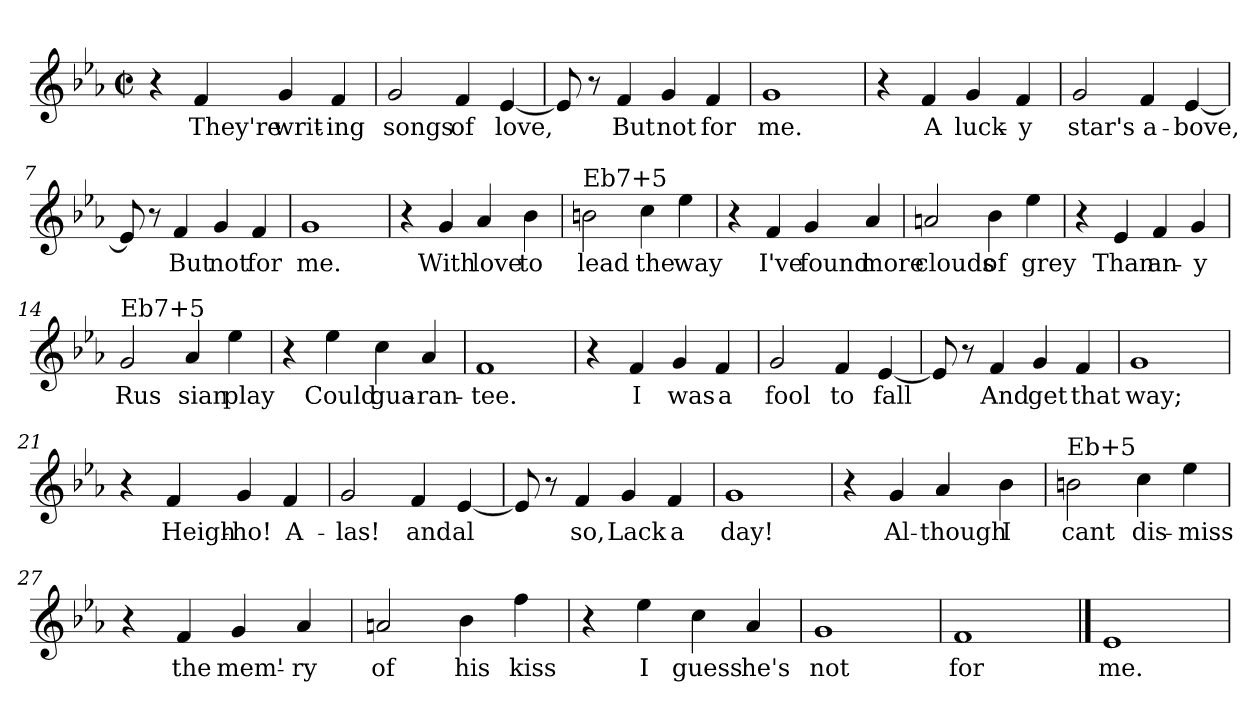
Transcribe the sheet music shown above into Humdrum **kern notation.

**kern	**text
*part1	*part1
*staff1	*staff1
*clefG2	*
*k[b-e-a-]	*
*E-:	*
*M2/2	*
*met(c|)	*
=1	=1
4r	.
4f/	They're
4g/	writ-
4f/	-ing
=2	=2
2g/	songs
4f/	of
[4e-/	love,
=3	=3
8e-/]	.
8r	.
4f/	But
4g/	not
4f/	for
=4	=4
1g	me.
=5	=5
4r	.
4f/	A
4g/	luck-
4f/	-y
!!LO:LB:g=z
=6	=6
2g/	star's
4f/	a-
[4e-/	-bove,
=7	=7
8e-/]	.
8r	.
4f/	But
4g/	not
4f/	for
=8	=8
1g	me.
=9	=9
4r	.
4g/	With
4a-/	love
4b-\	to
=10	=10
!LO:TX:a:t=Eb7+5	!
2bn\	lead
4cc\	the
4ee-\	way
!!LO:LB:g=z
=11	=11
4r	.
4f/	I've
4g/	found
4a-/	more
=12	=12
2an/	clouds
4b-\	of
4ee-\	grey
=13	=13
4r	.
4e-/	Than
4f/	an-
4g/	-y
=14	=14
!LO:TX:a:t=Eb7+5	!
2g/	-Rus
4a-/	sian
4ee-\	play
!!LO:LB:g=z
=15	=15
4r	.
4ee-\	Could
4cc\	gua-
4a-/	-ran-
=16	=16
1f	-tee.
=17	=17
4r	.
4f/	I
4g/	was
4f/	a
=18	=18
2g/	fool
4f/	to
[4e-/	fall
=19	=19
8e-/]	.
8r	.
4f/	And
4g/	get
4f/	that
=20	=20
1g	way;
!!LO:LB:g=z
=21	=21
4r	.
4f/	Heigh-
4g/	ho!
4f/	A-
=22	=22
2g/	-las!
4f/	and
[4e-/	-al
=23	=23
8e-/]	.
8r	.
4f/	so,
4g/	Lack
4f/	a
=24	=24
1g	day!
=25	=25
4r	.
4g/	Al-
4a-/	-though
4b-\	I
!!LO:LB:g=z
=26	=26
!LO:TX:a:t=Eb+5	!
2bn\	cant
4cc\	dis-
4ee-\	-miss
=27	=27
4r	.
4f/	the
4g/	mem'-
4a-/	-ry
=28	=28
2an/	of
4b-\	his
4ff\	kiss
=29	=29
4r	.
4ee-\	I
4cc\	guess
4a-/	he's
=30	=30
1g	not
=31	=31
1f	for
==32	==32
1e-	me.
=	=
*-	*-
